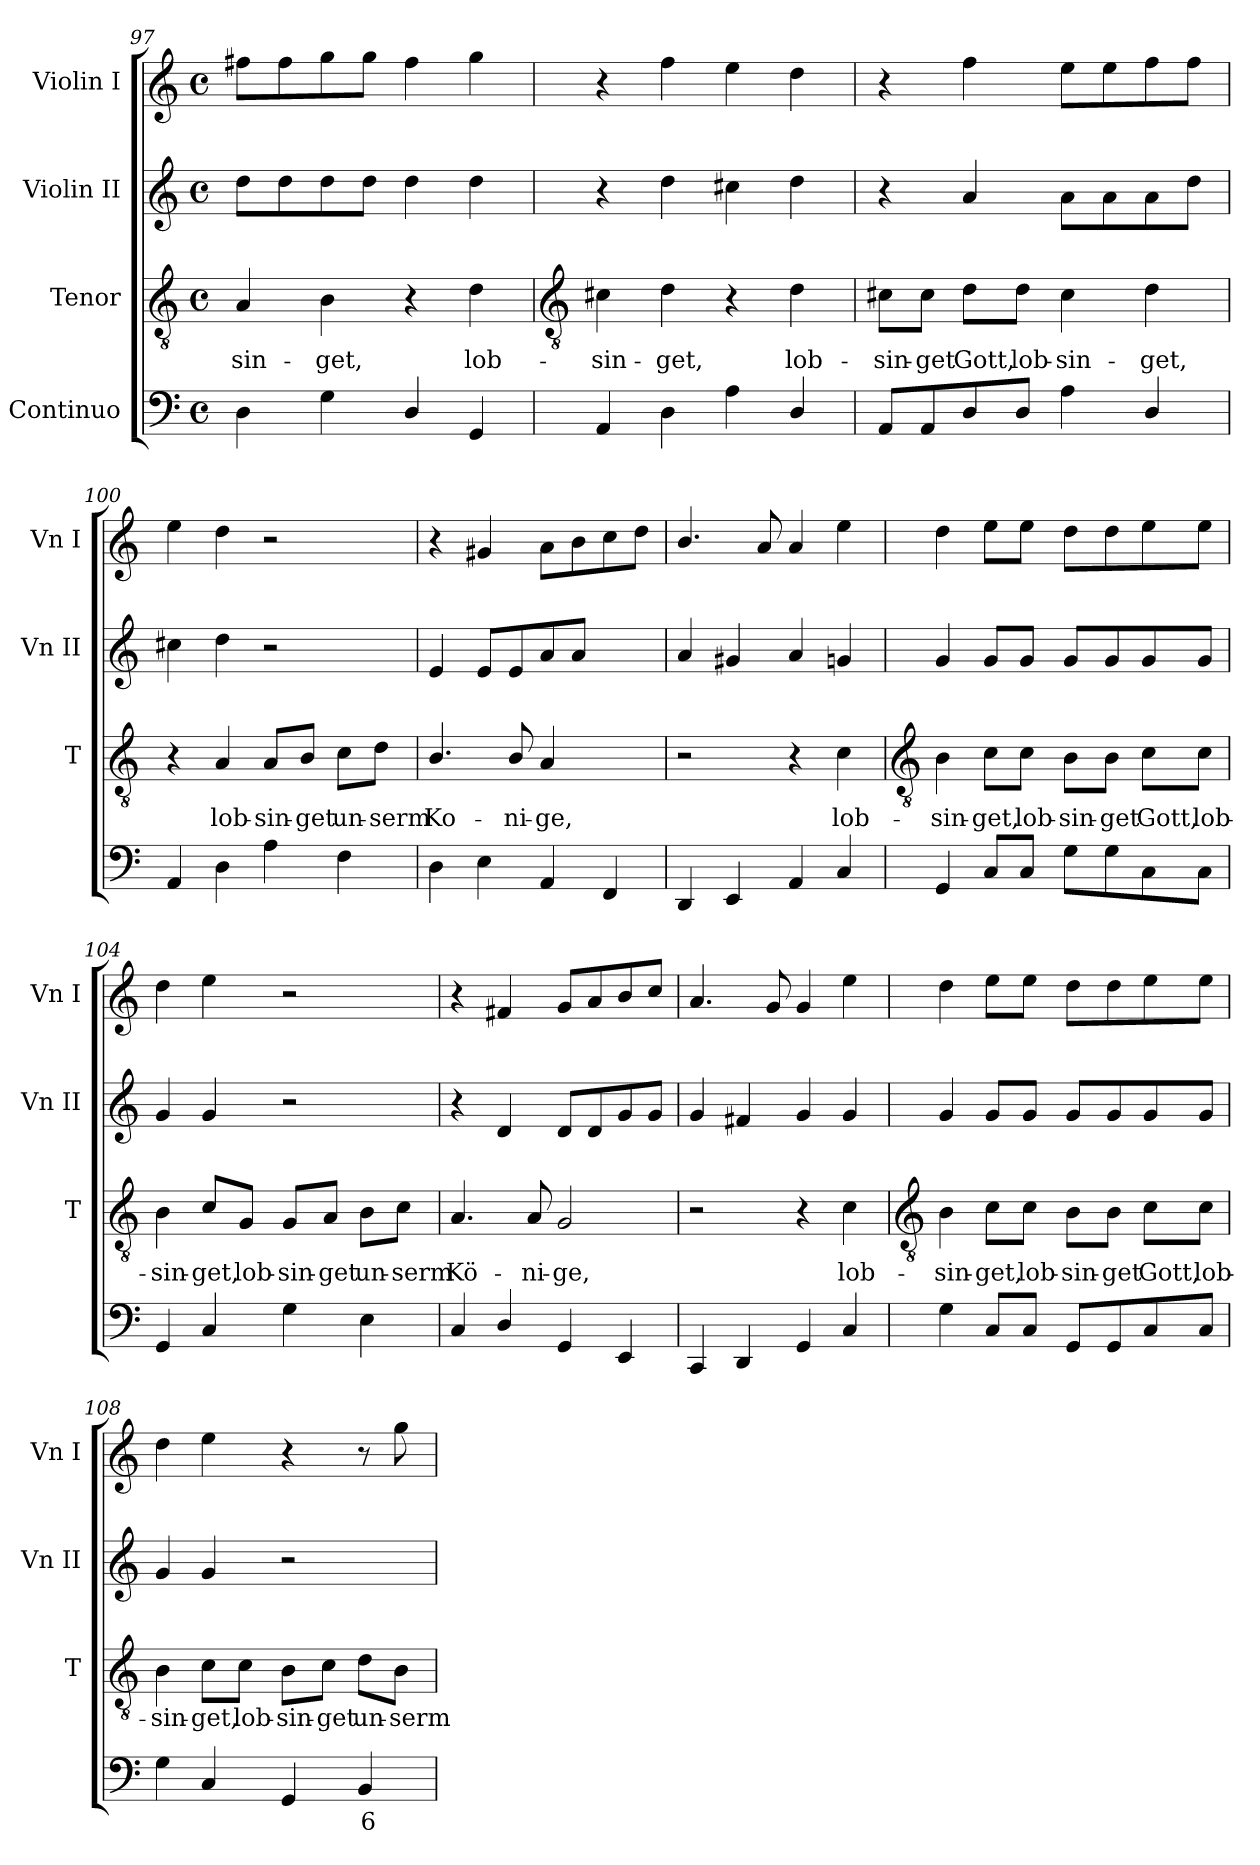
**kern	**text	**kern	**text	**kern	**kern
*part4	*part4	*part3	*part3	*part2	*part1
*staff4	*staff4	*staff3	*staff3	*staff2	*staff1
*I"Continuo	*	*I"Tenor	*	*I"Violin II	*I"Violin I
*	*	*I'T	*	*I'Vn II	*I'Vn I
*clefF4	*	*clefGv2	*	*clefG2	*clefG2
*k[]	*	*k[]	*	*k[]	*k[]
*C:	*	*C:	*	*C:	*C:
*M4/4	*	*M4/4	*	*M4/4	*M4/4
*met(c)	*	*met(c)	*	*met(c)	*met(c)
=97	=97	=97	=97	=97	=97
!	!	!	!LO:LY:b	!	!
4D	.	4A	-sin-	8ddL	8ff#XL
.	.	.	.	8dd	8ff#
!	!	!	!LO:LY:b	!	!
4G	.	4B	-get,	8dd	8gg
.	.	.	.	8ddJ	8ggJ
4D/	.	4r	.	4dd	4ff#
!	!	!	!LO:LY:b	!	!
4GG	.	4d	lob-	4dd	4gg
!!LO:LB:g=z
=98	=98	=98	=98	=98	=98
*	*	*clefGv2	*	*	*
!	!	!	!LO:LY:b	!	!
4AA	.	4c#X	-sin-	4r	4r
!	!	!	!LO:LY:b	!	!
4D	.	4d	-get,	4dd	4ff
4A	.	4r	.	4cc#X	4ee
!	!	!	!LO:LY:b	!	!
4D/	.	4d	lob-	4dd	4dd
=99	=99	=99	=99	=99	=99
!	!	!	!LO:LY:b	!	!
8AAL	.	8c#X\L	-sin-	4r	4r
!	!	!	!LO:LY:b	!	!
8AA	.	8c#\J	-get	.	.
!	!	!	!LO:LY:b	!	!
8D	.	8d\L	Gott,	4a	4ff
!	!	!	!LO:LY:b	!	!
8DJ	.	8d\J	lob-	.	.
!	!	!	!LO:LY:b	!	!
4A	.	4c#	-sin-	8aL	8eeL
.	.	.	.	8a	8ee
!	!	!	!LO:LY:b	!	!
4D/	.	4d	-get,	8a	8ff
.	.	.	.	8ddJ	8ffJ
=100	=100	=100	=100	=100	=100
4AA	.	4r	.	4cc#X	4ee
!	!	!	!LO:LY:b	!	!
4D	.	4A	lob-	4dd	4dd
!	!	!	!LO:LY:b	!	!
4A	.	8A/L	-sin-	2r	2r
!	!	!	!LO:LY:b	!	!
.	.	8B/J	-get	.	.
!	!	!	!LO:LY:b	!	!
4F	.	8c\L	un-	.	.
!	!	!	!LO:LY:b	!	!
.	.	8d\J	-serm	.	.
=101	=101	=101	=101	=101	=101
!	!	!	!LO:LY:b	!	!
4D	.	4.B/	Ko-	4e	4r
4E	.	.	.	8eL	4g#X
!	!	!	!LO:LY:b	!	!
.	.	8B/	-ni-	8e	.
!	!	!	!LO:LY:b	!	!
4AA	.	4A	-ge,	8a	8aL
.	.	.	.	8aJ	8b
4FF	.	4ryy	.	4ryy	8cc
.	.	.	.	.	8ddJ
=102	=102	=102	=102	=102	=102
4DD	.	2r	.	4a	4.b/
4EE	.	.	.	4g#X	.
.	.	.	.	.	8a
4AA	.	4r	.	4a	4a
!	!	!	!LO:LY:b	!	!
4C	.	4c	lob-	4gn	4ee
!!LO:LB:g=z
=103	=103	=103	=103	=103	=103
*	*	*clefGv2	*	*	*
!	!	!	!LO:LY:b	!	!
4GG	.	4B	-sin-	4g	4dd
!	!	!	!LO:LY:b	!	!
8CL	.	8c\L	-get,	8gL	8eeL
!	!	!	!LO:LY:b	!	!
8CJ	.	8c\J	lob-	8gJ	8eeJ
!	!	!	!LO:LY:b	!	!
8GL	.	8B\L	-sin-	8gL	8ddL
!	!	!	!LO:LY:b	!	!
8G	.	8B\J	-get	8g	8dd
!	!	!	!LO:LY:b	!	!
8C	.	8c\L	Gott,	8g	8ee
!	!	!	!LO:LY:b	!	!
8CJ	.	8c\J	lob-	8gJ	8eeJ
=104	=104	=104	=104	=104	=104
!	!	!	!LO:LY:b	!	!
4GG	.	4B	-sin-	4g	4dd
!	!	!	!LO:LY:b	!	!
4C	.	8c/L	-get,	4g	4ee
!	!	!	!LO:LY:b	!	!
.	.	8G/J	lob-	.	.
!	!	!	!LO:LY:b	!	!
4G	.	8G/L	-sin-	2r	2r
!	!	!	!LO:LY:b	!	!
.	.	8A/J	-get	.	.
!	!	!	!LO:LY:b	!	!
4E	.	8B\L	un-	.	.
!	!	!	!LO:LY:b	!	!
.	.	8c\J	-serm	.	.
=105	=105	=105	=105	=105	=105
!	!	!	!LO:LY:b	!	!
4C	.	4.A	Kö-	4r	4r
4D/	.	.	.	4d	4f#X
!	!	!	!LO:LY:b	!	!
.	.	8A	-ni-	.	.
!	!	!	!LO:LY:b	!	!
4GG	.	2G	-ge,	8dL	8gL
.	.	.	.	8d	8a
4EE	.	.	.	8g	8b
.	.	.	.	8gJ	8ccJ
=106	=106	=106	=106	=106	=106
4CC	.	2r	.	4g	4.a
4DD	.	.	.	4f#X	.
.	.	.	.	.	8g
4GG	.	4r	.	4g	4g
!	!	!	!LO:LY:b	!	!
4C	.	4c	lob-	4g	4ee
!!LO:LB:g=z
=107	=107	=107	=107	=107	=107
*	*	*clefGv2	*	*	*
!	!	!	!LO:LY:b	!	!
4G	.	4B	-sin-	4g	4dd
!	!	!	!LO:LY:b	!	!
8CL	.	8c\L	-get,	8gL	8eeL
!	!	!	!LO:LY:b	!	!
8CJ	.	8c\J	lob-	8gJ	8eeJ
!	!	!	!LO:LY:b	!	!
8GGL	.	8B\L	-sin-	8gL	8ddL
!	!	!	!LO:LY:b	!	!
8GG	.	8B\J	-get	8g	8dd
!	!	!	!LO:LY:b	!	!
8C	.	8c\L	Gott,	8g	8ee
!	!	!	!LO:LY:b	!	!
8CJ	.	8c\J	lob-	8gJ	8eeJ
=108	=108	=108	=108	=108	=108
!	!	!	!LO:LY:b	!	!
4G	.	4B	-sin-	4g	4dd
!	!	!	!LO:LY:b	!	!
4C	.	8c\L	-get,	4g	4ee
!	!	!	!LO:LY:b	!	!
.	.	8c\J	lob-	.	.
!	!	!	!LO:LY:b	!	!
4GG	.	8B\L	-sin-	2r	4r
!	!	!	!LO:LY:b	!	!
.	.	8c\J	-get	.	.
!	!LO:LY:b	!	!LO:LY:b	!	!
4BB	6	8d\L	un-	.	8r
!	!	!	!LO:LY:b	!	!
.	.	8B\J	-serm	.	8gg
=	=	=	=	=	=
*-	*-	*-	*-	*-	*-
